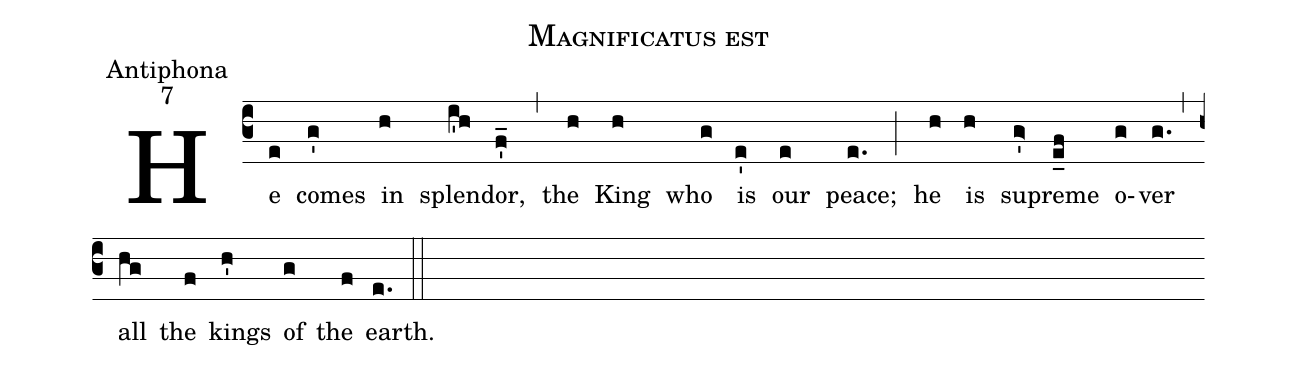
name: Magnificatus est;
office-part: Antiphona;
mode: 7;
%%
(c3)He(e) comes(g') in(h) splen(i'h)dor,(f_') (,) the(h) King(h) who(g) is(e') our(e) peace;(e.) (;) he(h) is(h) su(g'>)preme(e_f) o(g)ver(g.) (,) all(hg) the(f) kings(h') of(g) the(f) earth.(e.) (::)
